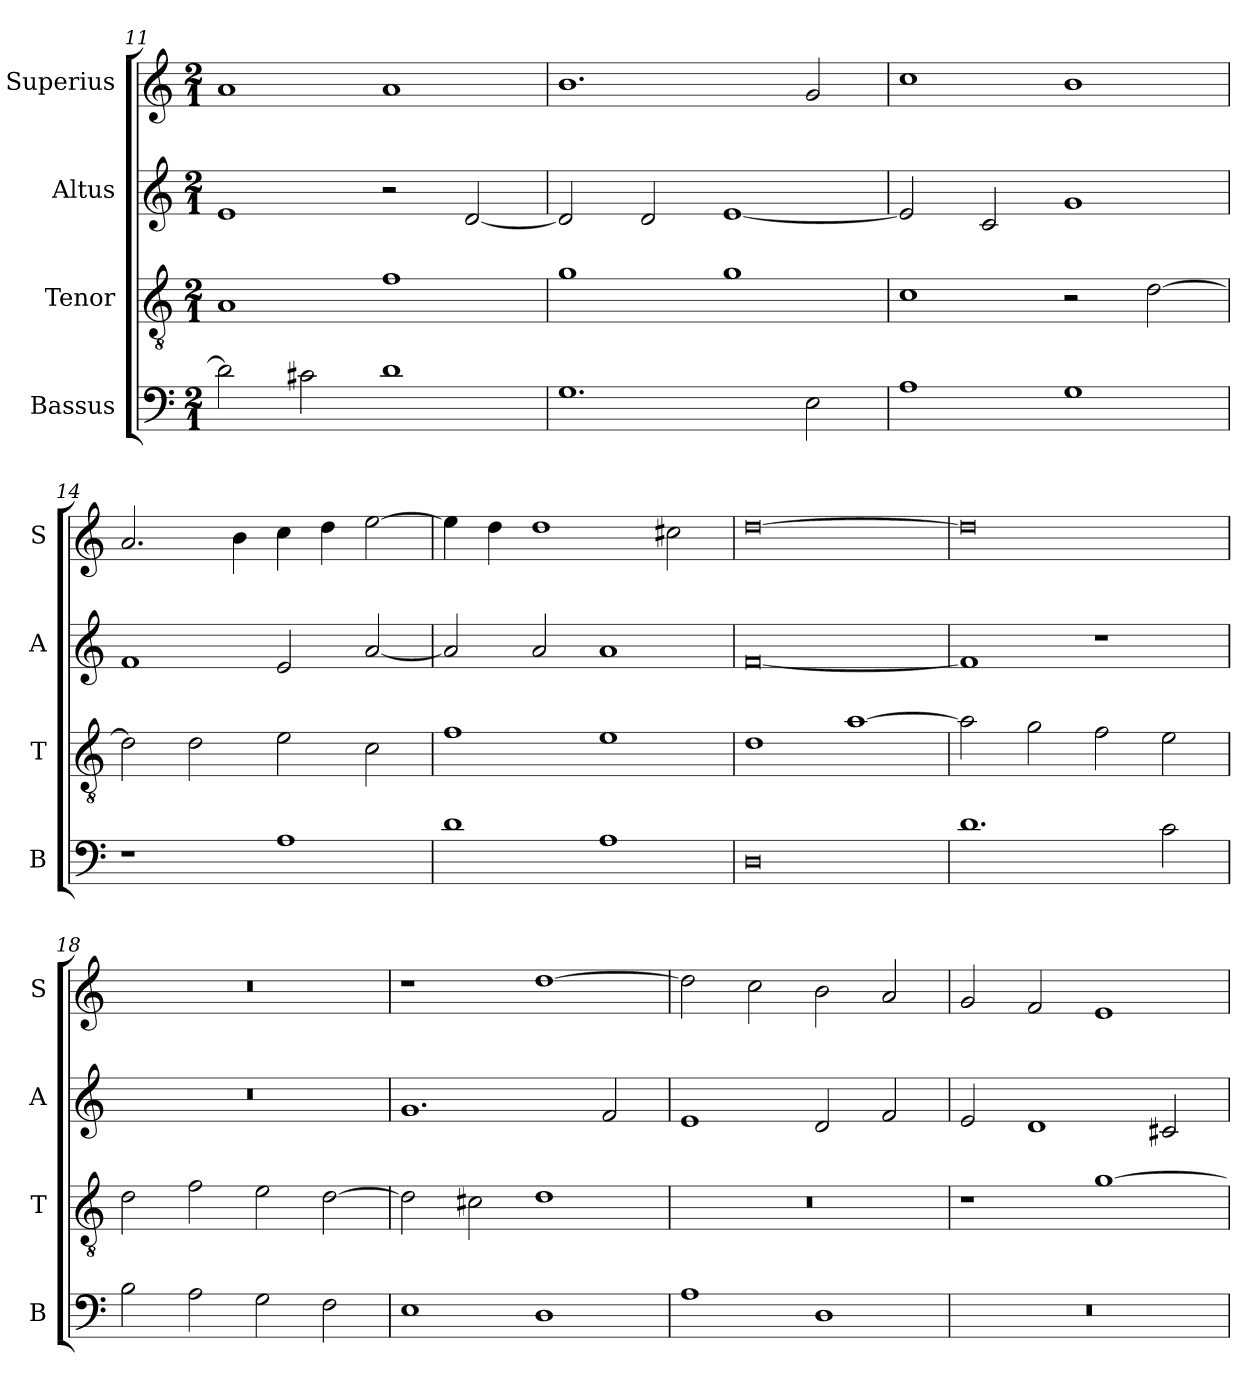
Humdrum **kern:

**kern	**kern	**kern	**kern
*part4	*part3	*part2	*part1
*staff4	*staff3	*staff2	*staff1
*I"Bassus	*I"Tenor	*I"Altus	*I"Superius
*I'B	*I'T	*I'A	*I'S
*clefF4	*clefGv2	*clefG2	*clefG2
*k[]	*k[]	*k[]	*k[]
*C:	*C:	*C:	*C:
*M2/1	*M2/1	*M2/1	*M2/1
=11	=11	=11	=11
2d]	1A	1e	1a
2c#X	.	.	.
1d	1f	2r	1a
.	.	[2d	.
=12	=12	=12	=12
1.G	1g	2d]	1.b
.	.	2d	.
.	1g	[1e	.
2E	.	.	2g
=13	=13	=13	=13
1A	1c	2e]	1cc
.	.	2c	.
1G	2r	1g	1b
.	[2d	.	.
=14	=14	=14	=14
1r	2d]	1f	2.a
.	2d	.	.
.	.	.	4b
1A	2e	2e	4cc
.	.	.	4dd
.	2c	[2a	[2ee
=15	=15	=15	=15
1d	1f	2a]	4ee]
.	.	.	4dd
.	.	2a	1dd
1A	1e	1a	.
.	.	.	2cc#X
=16	=16	=16	=16
0D	1d	[0f	[0dd
.	[1a	.	.
=17	=17	=17	=17
1.d	2a]	1f]	0dd]
.	2g	.	.
.	2f	1r	.
2c	2e	.	.
=18	=18	=18	=18
2B	2d	0r	0r
2A	2f	.	.
2G	2e	.	.
2F	[2d	.	.
=19	=19	=19	=19
1E	2d]	1.g	1r
.	2c#X	.	.
1D	1d	.	[1dd
.	.	2f	.
=20	=20	=20	=20
1A	0r	1e	2dd]
.	.	.	2cc
1D	.	2d	2b
.	.	2f	2a
=21	=21	=21	=21
0r	1r	2e	2g
.	.	1d	2f
.	[1g	.	1e
.	.	2c#X	.
=	=	=	=
*-	*-	*-	*-
